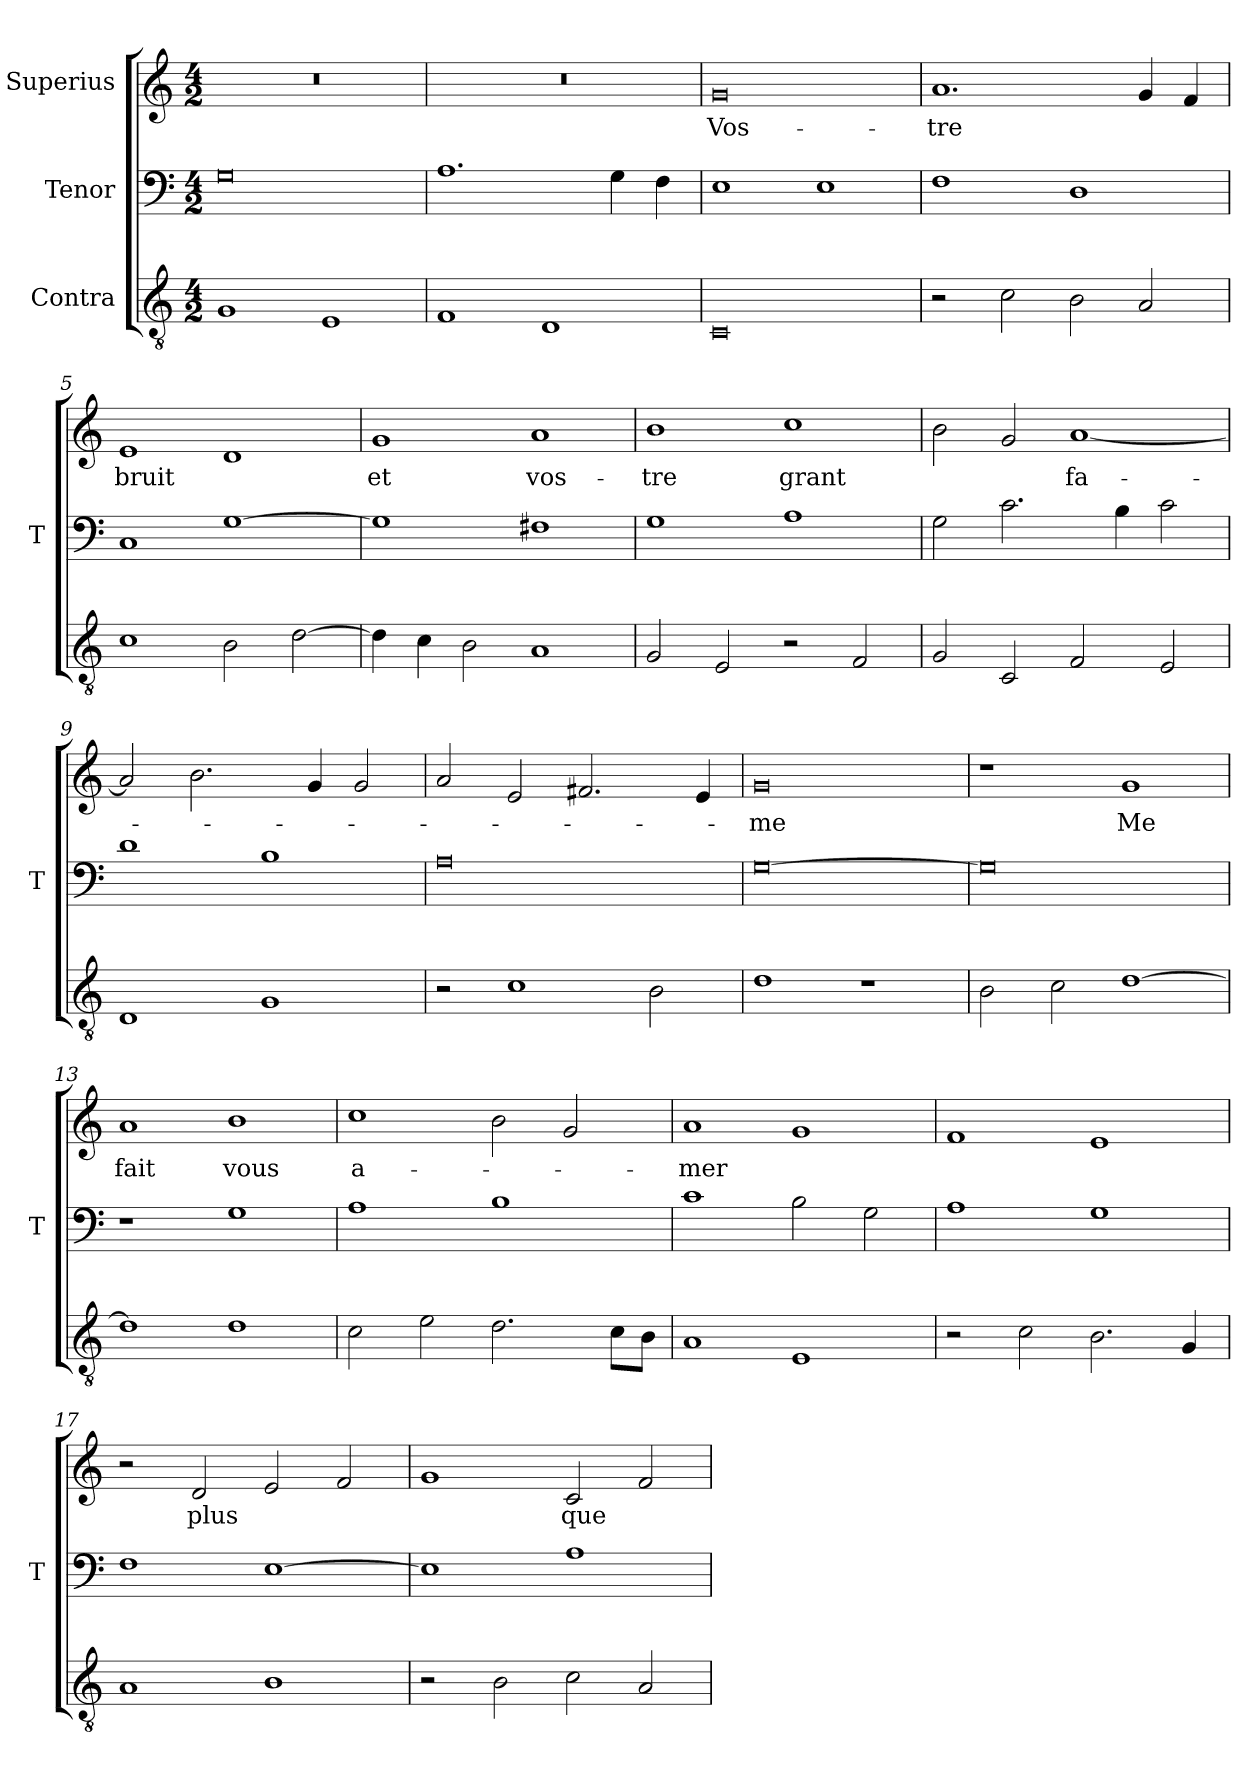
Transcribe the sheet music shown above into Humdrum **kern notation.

**kern	**kern	**kern	**text
*part3	*part2	*part1	*part1
*staff3	*staff2	*staff1	*staff1
*I"Contra	*I"Tenor	*I"Superius	*
*	*I'T	*	*
*clefGv2	*clefF4	*clefG2	*
*M4/2	*M4/2	*M4/2	*
=1	=1	=1	=1
1G	0G	0r	.
1E	.	.	.
=2	=2	=2	=2
1F	1.A	0r	.
1D	.	.	.
.	4G	.	.
.	4F	.	.
=3	=3	=3	=3
0C	1E	0g	Vos-
.	1E	.	.
=4	=4	=4	=4
2r	1F	1.a	-tre
2c	.	.	.
2B	1D	.	.
2A	.	4g	.
.	.	4f	.
=5	=5	=5	=5
1c	1C	1e	-bruit
2B	[1G	1d	.
[2d	.	.	.
=6	=6	=6	=6
4d]	1G]	1g	-et
4c	.	.	.
2B	.	.	.
1A	1F#X	1a	vos-
=7	=7	=7	=7
2G	1G	1b	-tre
2E	.	.	.
2r	1A	1cc	-grant
2F	.	.	.
=8	=8	=8	=8
2G	2G	2b	.
2C	2.c	2g	.
2F	.	[1a	fa-
.	4B	.	.
2E	2c	.	.
=9	=9	=9	=9
1D	1d	2a]	.
.	.	2.b	.
1G	1B	.	.
.	.	4g	.
.	.	2g	.
=10	=10	=10	=10
2r	0A	2a	.
1c	.	2e	.
.	.	2.f#X	.
2B	.	.	.
.	.	4e	.
=11	=11	=11	=11
1d	[0G	0g	-me
1r	.	.	.
=12	=12	=12	=12
2B	0G]	1r	.
2c	.	.	.
[1d	.	1g	-Me
=13	=13	=13	=13
1d]	1r	1a	-fait
1d	1G	1b	-vous
=14	=14	=14	=14
2c	1A	1cc	a-
2e	.	.	.
2.d	1B	2b	.
.	.	2g	.
8c\L	.	.	.
8B\J	.	.	.
=15	=15	=15	=15
1A	1c	1a	-mer
1E	2B	1g	.
.	2G	.	.
=16	=16	=16	=16
2r	1A	1f	.
2c	.	.	.
2.B	1G	1e	.
4G	.	.	.
=17	=17	=17	=17
1A	1F	2r	.
.	.	2d	-plus
1B	[1E	2e	.
.	.	2f	.
=18	=18	=18	=18
2r	1E]	1g	.
2B	.	.	.
2c	1A	2c	-que
2A	.	2f	.
=	=	=	=
*-	*-	*-	*-
